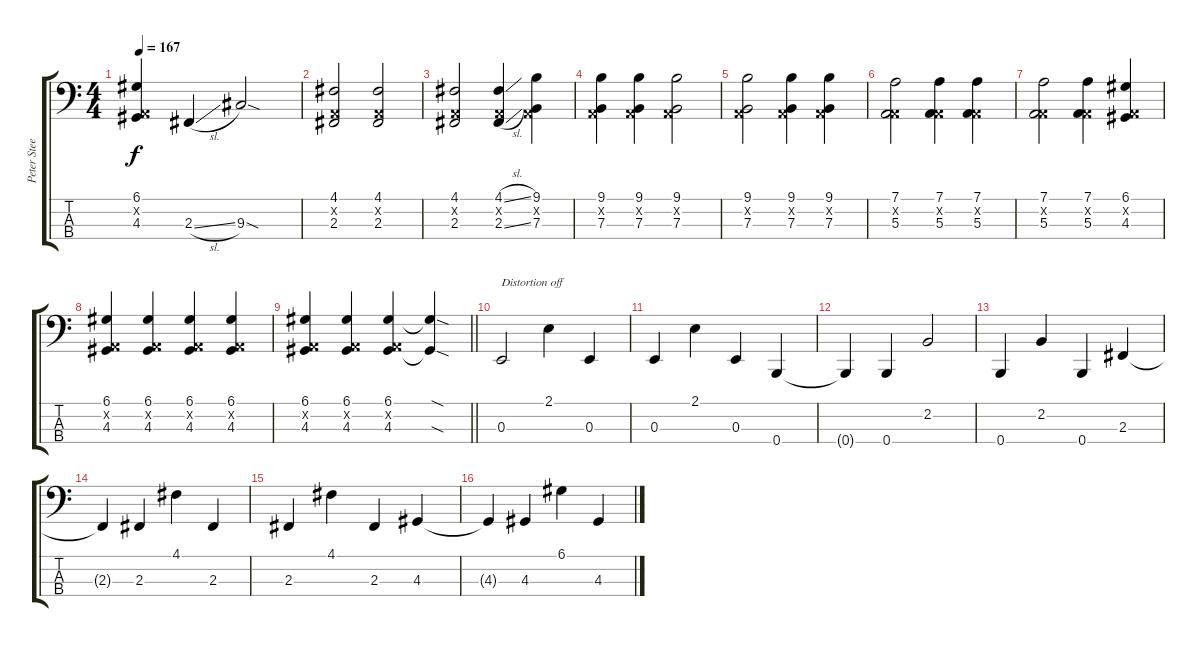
\track ("Peter Steele" "Peter Stee") {instrument electricbasspick}
\staff {score tabs}
\tuning (D2 A1 E1 B0) {hide}
\ts (4 4)
\tempo 167
\clef f4
\ks c
(6.1 0.2{x} 4.3).4{dy f} 2.3{sl}.4 9.3{sod}.2 |
(4.1 0.2{x} 2.3).2 (4.1 0.2{x} 2.3).2 |
(4.1 0.2{x} 2.3).2 (4.1{sl} 0.2{x} 2.3{sl}).4 (9.1 0.2{x} 7.3).4 |
(9.1 0.2{x} 7.3).4 (9.1 0.2{x} 7.3).4 (9.1 0.2{x} 7.3).2 |
(9.1 0.2{x} 7.3).2 (9.1 0.2{x} 7.3).4 (9.1 0.2{x} 7.3).4 |
(7.1 0.2{x} 5.3).2 (7.1 0.2{x} 5.3).4 (7.1 0.2{x} 5.3).4 |
(7.1 0.2{x} 5.3).2 (7.1 0.2{x} 5.3).4 (6.1 0.2{x} 4.3).4 |
(6.1 0.2{x} 4.3).4 (6.1 0.2{x} 4.3).4 (6.1 0.2{x} 4.3).4 (6.1 0.2{x} 4.3).4 |
\barLineRight lightlight
(6.1 0.2{x} 4.3).4 (6.1 0.2{x} 4.3).4 (6.1 0.2{x} 4.3).4 (6.1{sod t} 4.3{sod t}).4 |
\section ("" "")
0.3.2{txt "Distortion off" volume 15 instrument synthbass2} 2.1.4 0.3.4 |
0.3.4 2.1.4 0.3.4 0.4.4 |
0.4{t}.4 0.4.4 2.2.2 |
0.4.4 2.2.4 0.4.4 2.3.4 |
2.3{t}.4 2.3.4 4.1.4 2.3.4 |
2.3.4 4.1.4 2.3.4 4.3.4 |
4.3{t}.4 4.3.4 6.1.4 4.3.4
